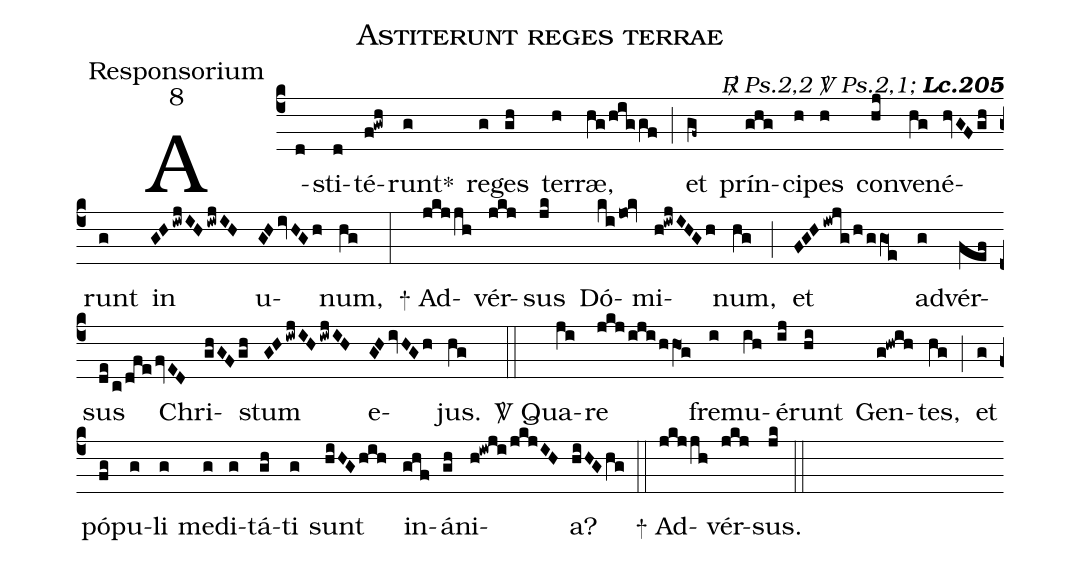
name:Astiterunt reges terrae;
office-part:Responsorium;
mode:8;
commentary:{\itshape\mdseries \Rbar\  Ps.2,2 \Vbar\ Ps.2,1;\/} {\bfseries Lc.205};
%%
(c4) A(d)sti(d)té(f!gwh)runt<sp>*</sp>(g) re(g)ges(gh) ter(h)ræ,(hg/higgf) (;)
et(gf~) prín(ghg)ci(h)pes(h) con(hj)ve(hg)né(hvGFgh)runt(g) in(GHiwjIHiwjIH) u(GHivHGh)num,(hg) (:)
<sp>+</sp> Ad(jkjjh)vér(jkj)sus(jk) Dó(ki/jo0!kv)mi(h!iwjIHGh)num,(hg) (;)
et(FGHiwjg/h/ggO1e) ad(g)vér(fef)sus(de/c/dfefvED) Chri(ghGFgh)stum(GHiwjIHiwjIH) e(GHivHGh)jus.(hg) (::)
<sp>V/</sp> Qua(ji)re(jkj/iji/hhO1g) fre(i)mu(ih)é(ij)runt(hi) Gen(g!hwih)tes,(hg) (;)
et(g) pó(fg)pu(g)li(g) me(g)di(g)tá(gh)ti(g) sunt(hiHGhih) in(ghf)á(gh)ni(h!iwji/jkjIH)a?(hiHGhg) (::)
<sp>+</sp> Ad(jkjjh)vér(jkj)sus.(jk) (::)
